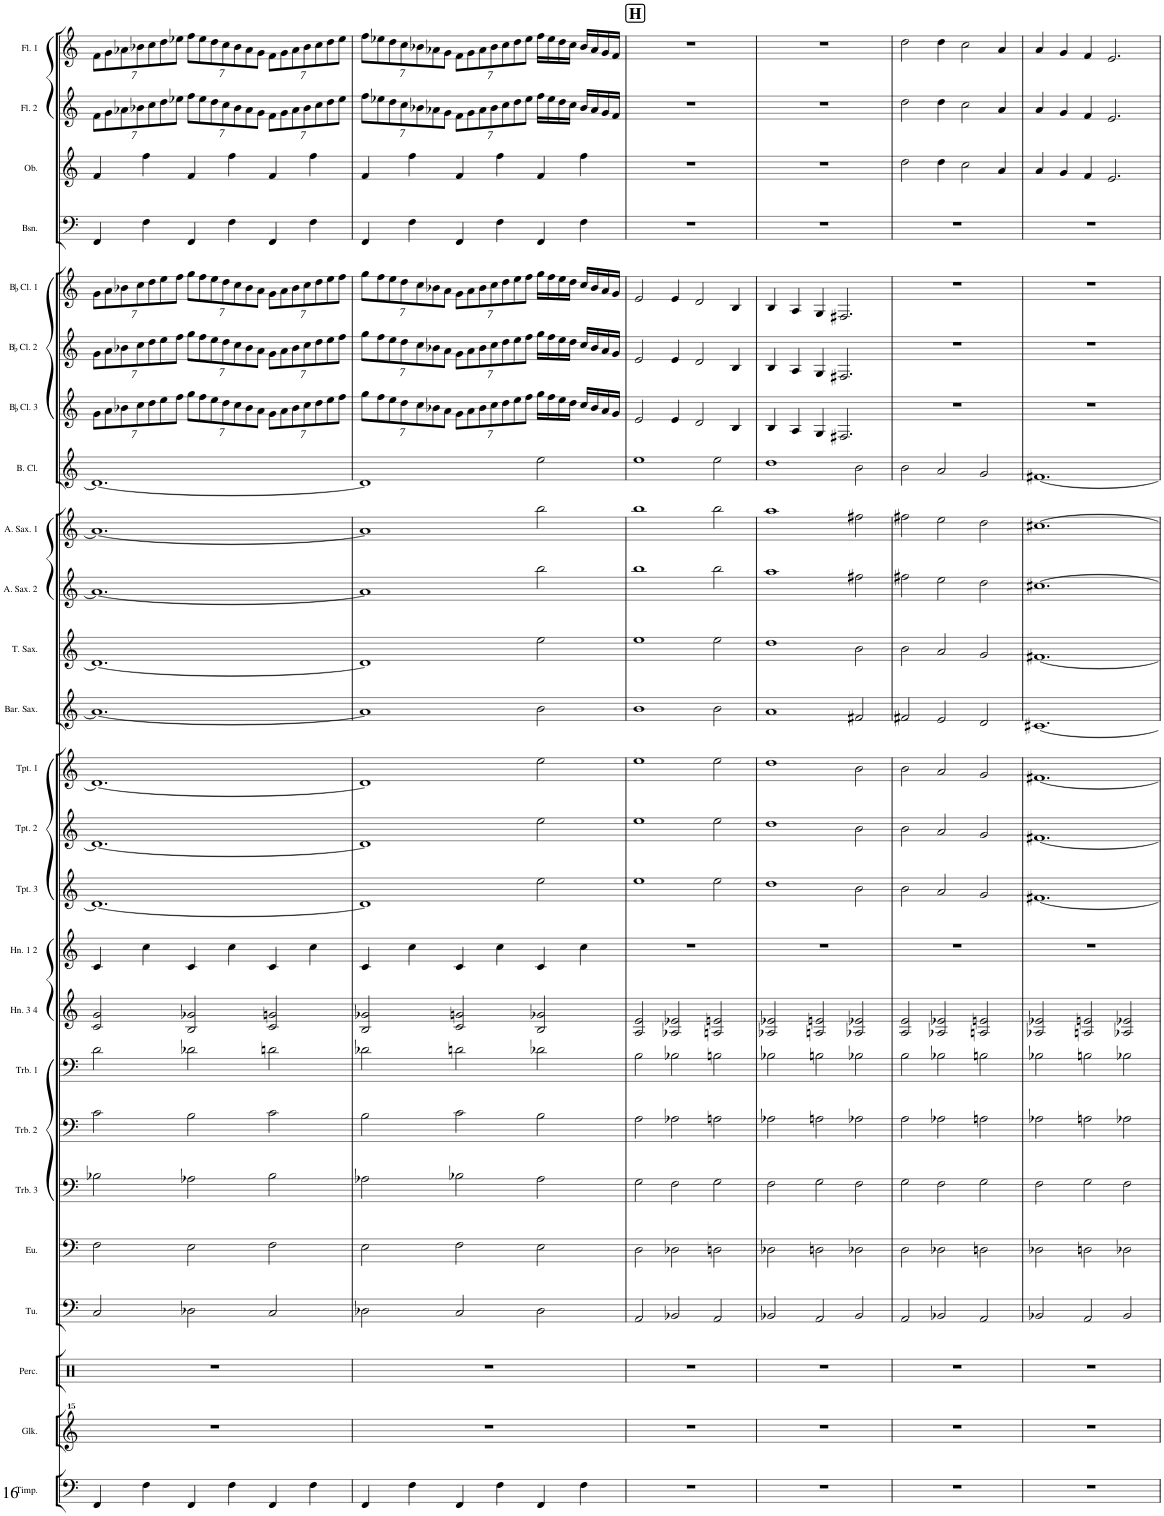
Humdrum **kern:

**kern	**kern	**kern	**kern	**kern	**kern	**kern	**kern	**kern	**kern	**kern	**kern	**kern	**kern	**kern	**kern	**kern	**kern	**kern	**kern	**kern	**kern	**kern	**kern	**kern
*part25	*part24	*part23	*part22	*part21	*part20	*part19	*part18	*part17	*part16	*part15	*part14	*part13	*part12	*part11	*part10	*part9	*part8	*part7	*part6	*part5	*part4	*part3	*part2	*part1
*staff25	*staff24	*staff23	*staff22	*staff21	*staff20	*staff19	*staff18	*staff17	*staff16	*staff15	*staff14	*staff13	*staff12	*staff11	*staff10	*staff9	*staff8	*staff7	*staff6	*staff5	*staff4	*staff3	*staff2	*staff1
*I"Timpani	*I"Glockenspiel	*I"Percussion	*I"Tuba	*I"Euphonium	*I"Trombone 3	*I"Trombone 2	*I"Trombone 1	*I"Horn 3 4	*I"Horn 1 2	*I"BaccidentalFlat Trumpet 3	*I"BaccidentalFlat Trumpet 2	*I"BaccidentalFlat Trumpet 1	*I"Baritone Saxophone	*I"Tenor Saxophone	*I"Alto Saxophone 2	*I"Alto Saxophone 1	*I"Bass Clarinet	*I"BaccidentalFlat Clarinet 3	*I"BaccidentalFlat Clarinet 2	*I"BaccidentalFlat Clarinet 1	*I"Bassoon	*I"Oboe	*I"Flute 2	*I"Flute 1
*I'Timp.	*I'Glk.	*I'Perc.	*I'Tu.	*I'Eu.	*I'Trb. 3	*I'Trb. 2	*I'Trb. 1	*I'Hn. 3 4	*I'Hn. 1 2	*I'Tpt. 3	*I'Tpt. 2	*I'Tpt. 1	*I'Bar. Sax.	*I'T. Sax.	*I'A. Sax. 2	*I'A. Sax. 1	*I'B. Cl.	*I'BaccidentalFlat Cl. 3	*I'BaccidentalFlat Cl. 2	*I'BaccidentalFlat Cl. 1	*I'Bsn.	*I'Ob.	*I'Fl. 2	*I'Fl. 1
!!LO:PB:g=z
*clefF4	*clefG^^2	*clefX	*clefF4	*clefF4	*clefF4	*clefF4	*clefF4	*clefG2	*clefG2	*clefG2	*clefG2	*clefG2	*clefG2	*clefG2	*clefG2	*clefG2	*clefG2	*clefG2	*clefG2	*clefG2	*clefF4	*clefG2	*clefG2	*clefG2
*	*	*	*	*	*	*	*	*Trd4c7	*Trd4c7	*Trd1c2	*Trd1c2	*Trd1c2	*Trd12c21	*Trd8c14	*Trd5c9	*Trd5c9	*Trd8c14	*Trd1c2	*Trd1c2	*Trd1c2	*	*	*	*
*k[]	*k[]	*k[]	*k[]	*k[]	*k[]	*k[]	*k[]	*k[]	*k[]	*k[]	*k[]	*k[]	*k[]	*k[]	*k[]	*k[]	*k[]	*k[]	*k[]	*k[]	*k[]	*k[]	*k[]	*k[]
*M3/2	*M3/2	*M3/2	*M3/2	*M3/2	*M3/2	*M3/2	*M3/2	*M3/2	*M3/2	*M3/2	*M3/2	*M3/2	*M3/2	*M3/2	*M3/2	*M3/2	*M3/2	*M3/2	*M3/2	*M3/2	*M3/2	*M3/2	*M3/2	*M3/2
*	*	*	*	*	*	*	*	*	*	*	*	*	*	*	*	*	*	*Xbrackettup	*Xbrackettup	*Xbrackettup	*	*	*Xbrackettup	*Xbrackettup
=110	=110	=110	=110	=110	=110	=110	=110	=110	=110	=110	=110	=110	=110	=110	=110	=110	=110	=110	=110	=110	=110	=110	=110	=110
4FF/	1.r	1.r	2C/	2F\	2B-X\	2c\	2d\	2c/ 2g/	4c/	1.d_	1.d_	1.d_	1.a_	1.d_	1.a_	1.a_	1.d_	14g\L	14g\L	14g\L	4FF/	4f/	14f\L	14f\L
.	.	.	.	.	.	.	.	.	.	.	.	.	.	.	.	.	.	14a\	14a\	14a\	.	.	14g\	14g\
.	.	.	.	.	.	.	.	.	.	.	.	.	.	.	.	.	.	14b-X\	14b-X\	14b-X\	.	.	14a-X\	14a-X\
.	.	.	.	.	.	.	.	.	.	.	.	.	.	.	.	.	.	14cc\	14cc\	14cc\	.	.	14b-X\	14b-X\
4F\	.	.	.	.	.	.	.	.	4cc\	.	.	.	.	.	.	.	.	.	.	.	4F\	4ff\	.	.
.	.	.	.	.	.	.	.	.	.	.	.	.	.	.	.	.	.	14dd\	14dd\	14dd\	.	.	14cc\	14cc\
.	.	.	.	.	.	.	.	.	.	.	.	.	.	.	.	.	.	14ee\	14ee\	14ee\	.	.	14dd\	14dd\
.	.	.	.	.	.	.	.	.	.	.	.	.	.	.	.	.	.	14ff\J	14ff\J	14ff\J	.	.	14ee-X\J	14ee-X\J
4FF/	.	.	2D-X\	2E\	2A-X\	2B\	2d-X\	2B/ 2g-X/	4c/	.	.	.	.	.	.	.	.	14gg\L	14gg\L	14gg\L	4FF/	4f/	14ff\L	14ff\L
.	.	.	.	.	.	.	.	.	.	.	.	.	.	.	.	.	.	14ff\	14ff\	14ff\	.	.	14ee-\	14ee-\
.	.	.	.	.	.	.	.	.	.	.	.	.	.	.	.	.	.	14ee\	14ee\	14ee\	.	.	14dd\	14dd\
.	.	.	.	.	.	.	.	.	.	.	.	.	.	.	.	.	.	14dd\	14dd\	14dd\	.	.	14cc\	14cc\
4F\	.	.	.	.	.	.	.	.	4cc\	.	.	.	.	.	.	.	.	.	.	.	4F\	4ff\	.	.
.	.	.	.	.	.	.	.	.	.	.	.	.	.	.	.	.	.	14cc\	14cc\	14cc\	.	.	14b-\	14b-\
.	.	.	.	.	.	.	.	.	.	.	.	.	.	.	.	.	.	14b-\	14b-\	14b-\	.	.	14a-\	14a-\
.	.	.	.	.	.	.	.	.	.	.	.	.	.	.	.	.	.	14a\J	14a\J	14a\J	.	.	14g\J	14g\J
4FF/	.	.	2C/	2F\	2B-\	2c\	2dn\	2c/ 2gn/	4c/	.	.	.	.	.	.	.	.	14g\L	14g\L	14g\L	4FF/	4f/	14f\L	14f\L
.	.	.	.	.	.	.	.	.	.	.	.	.	.	.	.	.	.	14a\	14a\	14a\	.	.	14g\	14g\
.	.	.	.	.	.	.	.	.	.	.	.	.	.	.	.	.	.	14b-\	14b-\	14b-\	.	.	14a-\	14a-\
.	.	.	.	.	.	.	.	.	.	.	.	.	.	.	.	.	.	14cc\	14cc\	14cc\	.	.	14b-\	14b-\
4F\	.	.	.	.	.	.	.	.	4cc\	.	.	.	.	.	.	.	.	.	.	.	4F\	4ff\	.	.
.	.	.	.	.	.	.	.	.	.	.	.	.	.	.	.	.	.	14dd\	14dd\	14dd\	.	.	14cc\	14cc\
.	.	.	.	.	.	.	.	.	.	.	.	.	.	.	.	.	.	14ee\	14ee\	14ee\	.	.	14dd\	14dd\
.	.	.	.	.	.	.	.	.	.	.	.	.	.	.	.	.	.	14ff\J	14ff\J	14ff\J	.	.	14ee-\J	14ee-\J
=111	=111	=111	=111	=111	=111	=111	=111	=111	=111	=111	=111	=111	=111	=111	=111	=111	=111	=111	=111	=111	=111	=111	=111	=111
4FF/	1.r	1.r	2D-X\	2E\	2A-X\	2B\	2d-X\	2B/ 2g-X/	4c/	1d]	1d]	1d]	1a]	1d]	1a]	1a]	1d]	14gg\L	14gg\L	14gg\L	4FF/	4f/	14ff\L	14ff\L
.	.	.	.	.	.	.	.	.	.	.	.	.	.	.	.	.	.	14ff\	14ff\	14ff\	.	.	14ee-X\	14ee-X\
.	.	.	.	.	.	.	.	.	.	.	.	.	.	.	.	.	.	14ee\	14ee\	14ee\	.	.	14dd\	14dd\
.	.	.	.	.	.	.	.	.	.	.	.	.	.	.	.	.	.	14dd\	14dd\	14dd\	.	.	14cc\	14cc\
4F\	.	.	.	.	.	.	.	.	4cc\	.	.	.	.	.	.	.	.	.	.	.	4F\	4ff\	.	.
.	.	.	.	.	.	.	.	.	.	.	.	.	.	.	.	.	.	14cc\	14cc\	14cc\	.	.	14b-X\	14b-X\
.	.	.	.	.	.	.	.	.	.	.	.	.	.	.	.	.	.	14b-X\	14b-X\	14b-X\	.	.	14a-X\	14a-X\
.	.	.	.	.	.	.	.	.	.	.	.	.	.	.	.	.	.	14a\J	14a\J	14a\J	.	.	14g\J	14g\J
4FF/	.	.	2C/	2F\	2B-X\	2c\	2dn\	2c/ 2gn/	4c/	.	.	.	.	.	.	.	.	14g\L	14g\L	14g\L	4FF/	4f/	14f\L	14f\L
.	.	.	.	.	.	.	.	.	.	.	.	.	.	.	.	.	.	14a\	14a\	14a\	.	.	14g\	14g\
.	.	.	.	.	.	.	.	.	.	.	.	.	.	.	.	.	.	14b-\	14b-\	14b-\	.	.	14a-\	14a-\
.	.	.	.	.	.	.	.	.	.	.	.	.	.	.	.	.	.	14cc\	14cc\	14cc\	.	.	14b-\	14b-\
4F\	.	.	.	.	.	.	.	.	4cc\	.	.	.	.	.	.	.	.	.	.	.	4F\	4ff\	.	.
.	.	.	.	.	.	.	.	.	.	.	.	.	.	.	.	.	.	14dd\	14dd\	14dd\	.	.	14cc\	14cc\
.	.	.	.	.	.	.	.	.	.	.	.	.	.	.	.	.	.	14ee\	14ee\	14ee\	.	.	14dd\	14dd\
.	.	.	.	.	.	.	.	.	.	.	.	.	.	.	.	.	.	14ff\J	14ff\J	14ff\J	.	.	14ee-\J	14ee-\J
4FF/	.	.	2D-\	2E\	2A-\	2B\	2d-X\	2B/ 2g-X/	4c/	2ee\	2ee\	2ee\	2b\	2ee\	2bb\	2bb\	2ee\	16gg\LL	16gg\LL	16gg\LL	4FF/	4f/	16ff\LL	16ff\LL
.	.	.	.	.	.	.	.	.	.	.	.	.	.	.	.	.	.	16ff\	16ff\	16ff\	.	.	16ee-\	16ee-\
.	.	.	.	.	.	.	.	.	.	.	.	.	.	.	.	.	.	16ee\	16ee\	16ee\	.	.	16dd\	16dd\
.	.	.	.	.	.	.	.	.	.	.	.	.	.	.	.	.	.	16dd\JJ	16dd\JJ	16dd\JJ	.	.	16cc\JJ	16cc\JJ
4F\	.	.	.	.	.	.	.	.	4cc\	.	.	.	.	.	.	.	.	16cc/LL	16cc/LL	16cc/LL	4F\	4ff\	16b-/LL	16b-/LL
.	.	.	.	.	.	.	.	.	.	.	.	.	.	.	.	.	.	16b-/	16b-/	16b-/	.	.	16a-/	16a-/
.	.	.	.	.	.	.	.	.	.	.	.	.	.	.	.	.	.	16a/	16a/	16a/	.	.	16g/	16g/
.	.	.	.	.	.	.	.	.	.	.	.	.	.	.	.	.	.	16g/JJ	16g/JJ	16g/JJ	.	.	16f/JJ	16f/JJ
=112	=112	=112	=112	=112	=112	=112	=112	=112	=112	=112	=112	=112	=112	=112	=112	=112	=112	=112	=112	=112	=112	=112	=112	=112
!	!	!	!	!	!	!	!	!	!	!	!	!	!	!	!	!	!	!	!	!	!	!	!	!LO:TX:a:B:t=H
1.r	1.r	1.r	2AA/	2D\	2G\	2A\	2B\	2A/ 2e/	1.r	1ee	1ee	1ee	1b	1ee	1bb	1bb	1ee	2e/	2e/	2e/	1.r	1.r	1.r	1.r
.	.	.	2BB-X/	2D-X\	2F\	2A-X\	2B-X\	2A-X/ 2e-X/	.	.	.	.	.	.	.	.	.	4e/	4e/	4e/	.	.	.	.
.	.	.	.	.	.	.	.	.	.	.	.	.	.	.	.	.	.	2d/	2d/	2d/	.	.	.	.
.	.	.	2AA/	2Dn\	2G\	2An\	2Bn\	2An/ 2en/	.	2ee\	2ee\	2ee\	2b\	2ee\	2bb\	2bb\	2ee\	.	.	.	.	.	.	.
.	.	.	.	.	.	.	.	.	.	.	.	.	.	.	.	.	.	4B/	4B/	4B/	.	.	.	.
=113	=113	=113	=113	=113	=113	=113	=113	=113	=113	=113	=113	=113	=113	=113	=113	=113	=113	=113	=113	=113	=113	=113	=113	=113
1.r	1.r	1.r	2BB-X/	2D-X\	2F\	2A-X\	2B-X\	2A-X/ 2e-X/	1.r	1dd	1dd	1dd	1a	1dd	1aa	1aa	1dd	4B/	4B/	4B/	1.r	1.r	1.r	1.r
.	.	.	.	.	.	.	.	.	.	.	.	.	.	.	.	.	.	4A/	4A/	4A/	.	.	.	.
.	.	.	2AA/	2Dn\	2G\	2An\	2Bn\	2An/ 2en/	.	.	.	.	.	.	.	.	.	4G/	4G/	4G/	.	.	.	.
.	.	.	.	.	.	.	.	.	.	.	.	.	.	.	.	.	.	2.F#X/	2.F#X/	2.F#X/	.	.	.	.
.	.	.	2BB-/	2D-X\	2F\	2A-X\	2B-X\	2A-X/ 2e-X/	.	2b\	2b\	2b\	2f#X/	2b\	2ff#X\	2ff#X\	2b\	.	.	.	.	.	.	.
=114	=114	=114	=114	=114	=114	=114	=114	=114	=114	=114	=114	=114	=114	=114	=114	=114	=114	=114	=114	=114	=114	=114	=114	=114
1.r	1.r	1.r	2AA/	2D\	2G\	2A\	2B\	2A/ 2e/	1.r	2b\	2b\	2b\	2f#X/	2b\	2ff#X\	2ff#X\	2b\	1.r	1.r	1.r	1.r	2dd\	2dd\	2dd\
.	.	.	2BB-X/	2D-X\	2F\	2A-X\	2B-X\	2A-X/ 2e-X/	.	2a/	2a/	2a/	2e/	2a/	2ee\	2ee\	2a/	.	.	.	.	4dd\	4dd\	4dd\
.	.	.	.	.	.	.	.	.	.	.	.	.	.	.	.	.	.	.	.	.	.	2cc\	2cc\	2cc\
.	.	.	2AA/	2Dn\	2G\	2An\	2Bn\	2An/ 2en/	.	2g/	2g/	2g/	2d/	2g/	2dd\	2dd\	2g/	.	.	.	.	.	.	.
.	.	.	.	.	.	.	.	.	.	.	.	.	.	.	.	.	.	.	.	.	.	4a/	4a/	4a/
=115	=115	=115	=115	=115	=115	=115	=115	=115	=115	=115	=115	=115	=115	=115	=115	=115	=115	=115	=115	=115	=115	=115	=115	=115
1.r	1.r	1.r	2BB-X/	2D-X\	2F\	2A-X\	2B-X\	2A-X/ 2e-X/	1.r	[1.f#X	[1.f#X	[1.f#X	[1.c#X	[1.f#X	[1.cc#X	[1.cc#X	[1.f#X	1.r	1.r	1.r	1.r	4a/	4a/	4a/
.	.	.	.	.	.	.	.	.	.	.	.	.	.	.	.	.	.	.	.	.	.	4g/	4g/	4g/
.	.	.	2AA/	2Dn\	2G\	2An\	2Bn\	2An/ 2en/	.	.	.	.	.	.	.	.	.	.	.	.	.	4f/	4f/	4f/
.	.	.	.	.	.	.	.	.	.	.	.	.	.	.	.	.	.	.	.	.	.	2.e/	2.e/	2.e/
.	.	.	2BB-/	2D-X\	2F\	2A-X\	2B-X\	2A-X/ 2e-X/	.	.	.	.	.	.	.	.	.	.	.	.	.	.	.	.
=	=	=	=	=	=	=	=	=	=	=	=	=	=	=	=	=	=	=	=	=	=	=	=	=
*-	*-	*-	*-	*-	*-	*-	*-	*-	*-	*-	*-	*-	*-	*-	*-	*-	*-	*-	*-	*-	*-	*-	*-	*-
